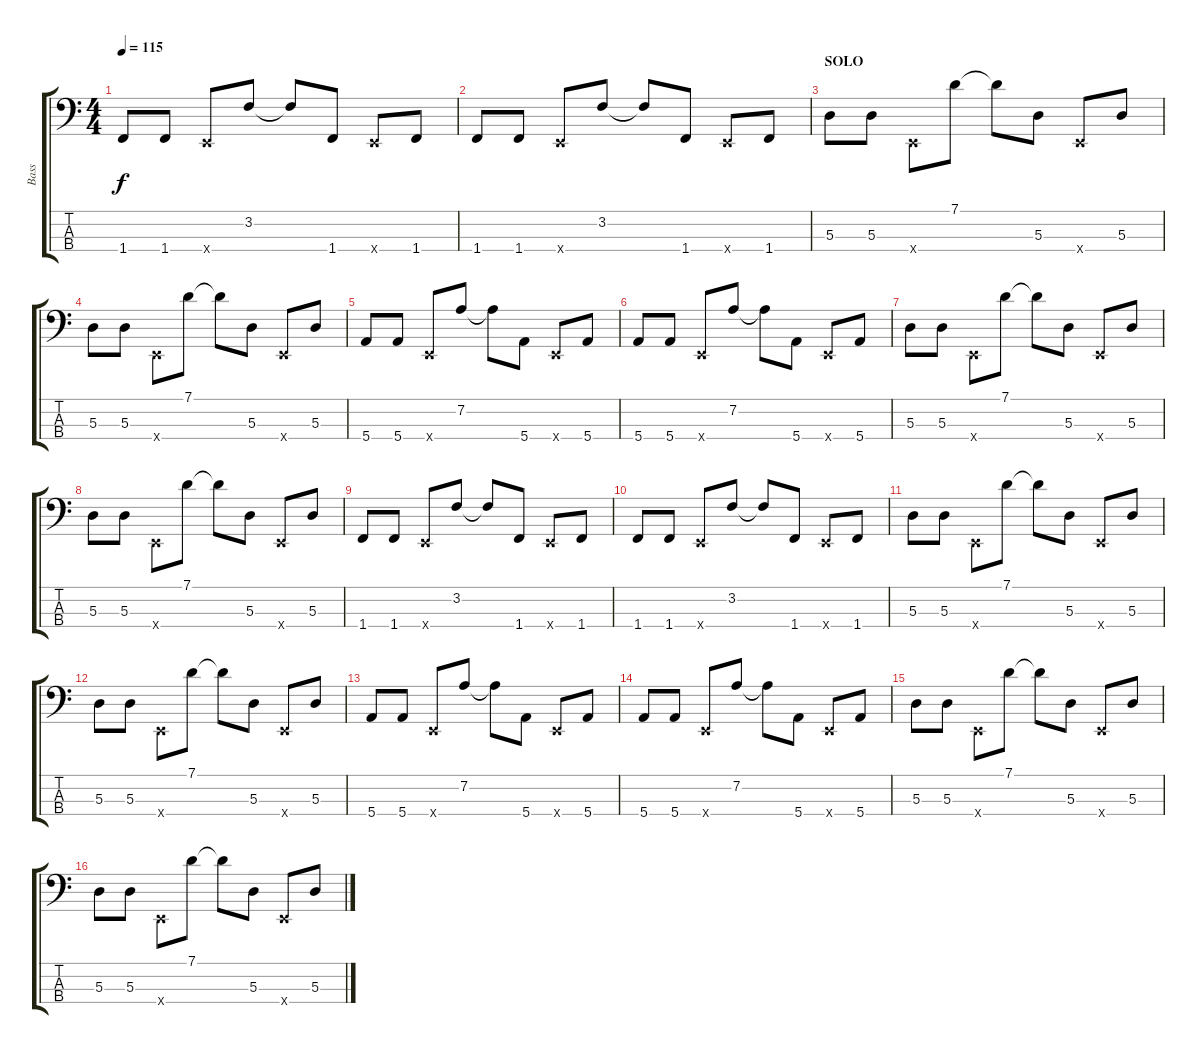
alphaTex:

\track ("Bass" "Bass") {instrument electricbassfinger}
\staff {score tabs}
\tuning (G2 D2 A1 E1) {hide}
\ts (4 4)
\tempo 115
\clef f4
\ks c
1.4.8{dy f} 1.4.8 0.4{x}.8 3.2.8 3.2{t}.8 1.4.8 0.4{x}.8 1.4.8 |
1.4.8 1.4.8 0.4{x}.8 3.2.8 3.2{t}.8 1.4.8 0.4{x}.8 1.4.8 |
\section ("" "SOLO")
5.3.8 5.3.8 0.4{x}.8 7.1.8 7.1{t}.8 5.3.8 0.4{x}.8 5.3.8 |
5.3.8 5.3.8 0.4{x}.8 7.1.8 7.1{t}.8 5.3.8 0.4{x}.8 5.3.8 |
5.4.8 5.4.8 0.4{x}.8 7.2.8 7.2{t}.8 5.4.8 0.4{x}.8 5.4.8 |
5.4.8 5.4.8 0.4{x}.8 7.2.8 7.2{t}.8 5.4.8 0.4{x}.8 5.4.8 |
5.3.8 5.3.8 0.4{x}.8 7.1.8 7.1{t}.8 5.3.8 0.4{x}.8 5.3.8 |
5.3.8 5.3.8 0.4{x}.8 7.1.8 7.1{t}.8 5.3.8 0.4{x}.8 5.3.8 |
1.4.8 1.4.8 0.4{x}.8 3.2.8 3.2{t}.8 1.4.8 0.4{x}.8 1.4.8 |
1.4.8 1.4.8 0.4{x}.8 3.2.8 3.2{t}.8 1.4.8 0.4{x}.8 1.4.8 |
5.3.8 5.3.8 0.4{x}.8 7.1.8 7.1{t}.8 5.3.8 0.4{x}.8 5.3.8 |
5.3.8 5.3.8 0.4{x}.8 7.1.8 7.1{t}.8 5.3.8 0.4{x}.8 5.3.8 |
5.4.8 5.4.8 0.4{x}.8 7.2.8 7.2{t}.8 5.4.8 0.4{x}.8 5.4.8 |
5.4.8 5.4.8 0.4{x}.8 7.2.8 7.2{t}.8 5.4.8 0.4{x}.8 5.4.8 |
5.3.8 5.3.8 0.4{x}.8 7.1.8 7.1{t}.8 5.3.8 0.4{x}.8 5.3.8 |
5.3.8 5.3.8 0.4{x}.8 7.1.8 7.1{t}.8 5.3.8 0.4{x}.8 5.3.8
